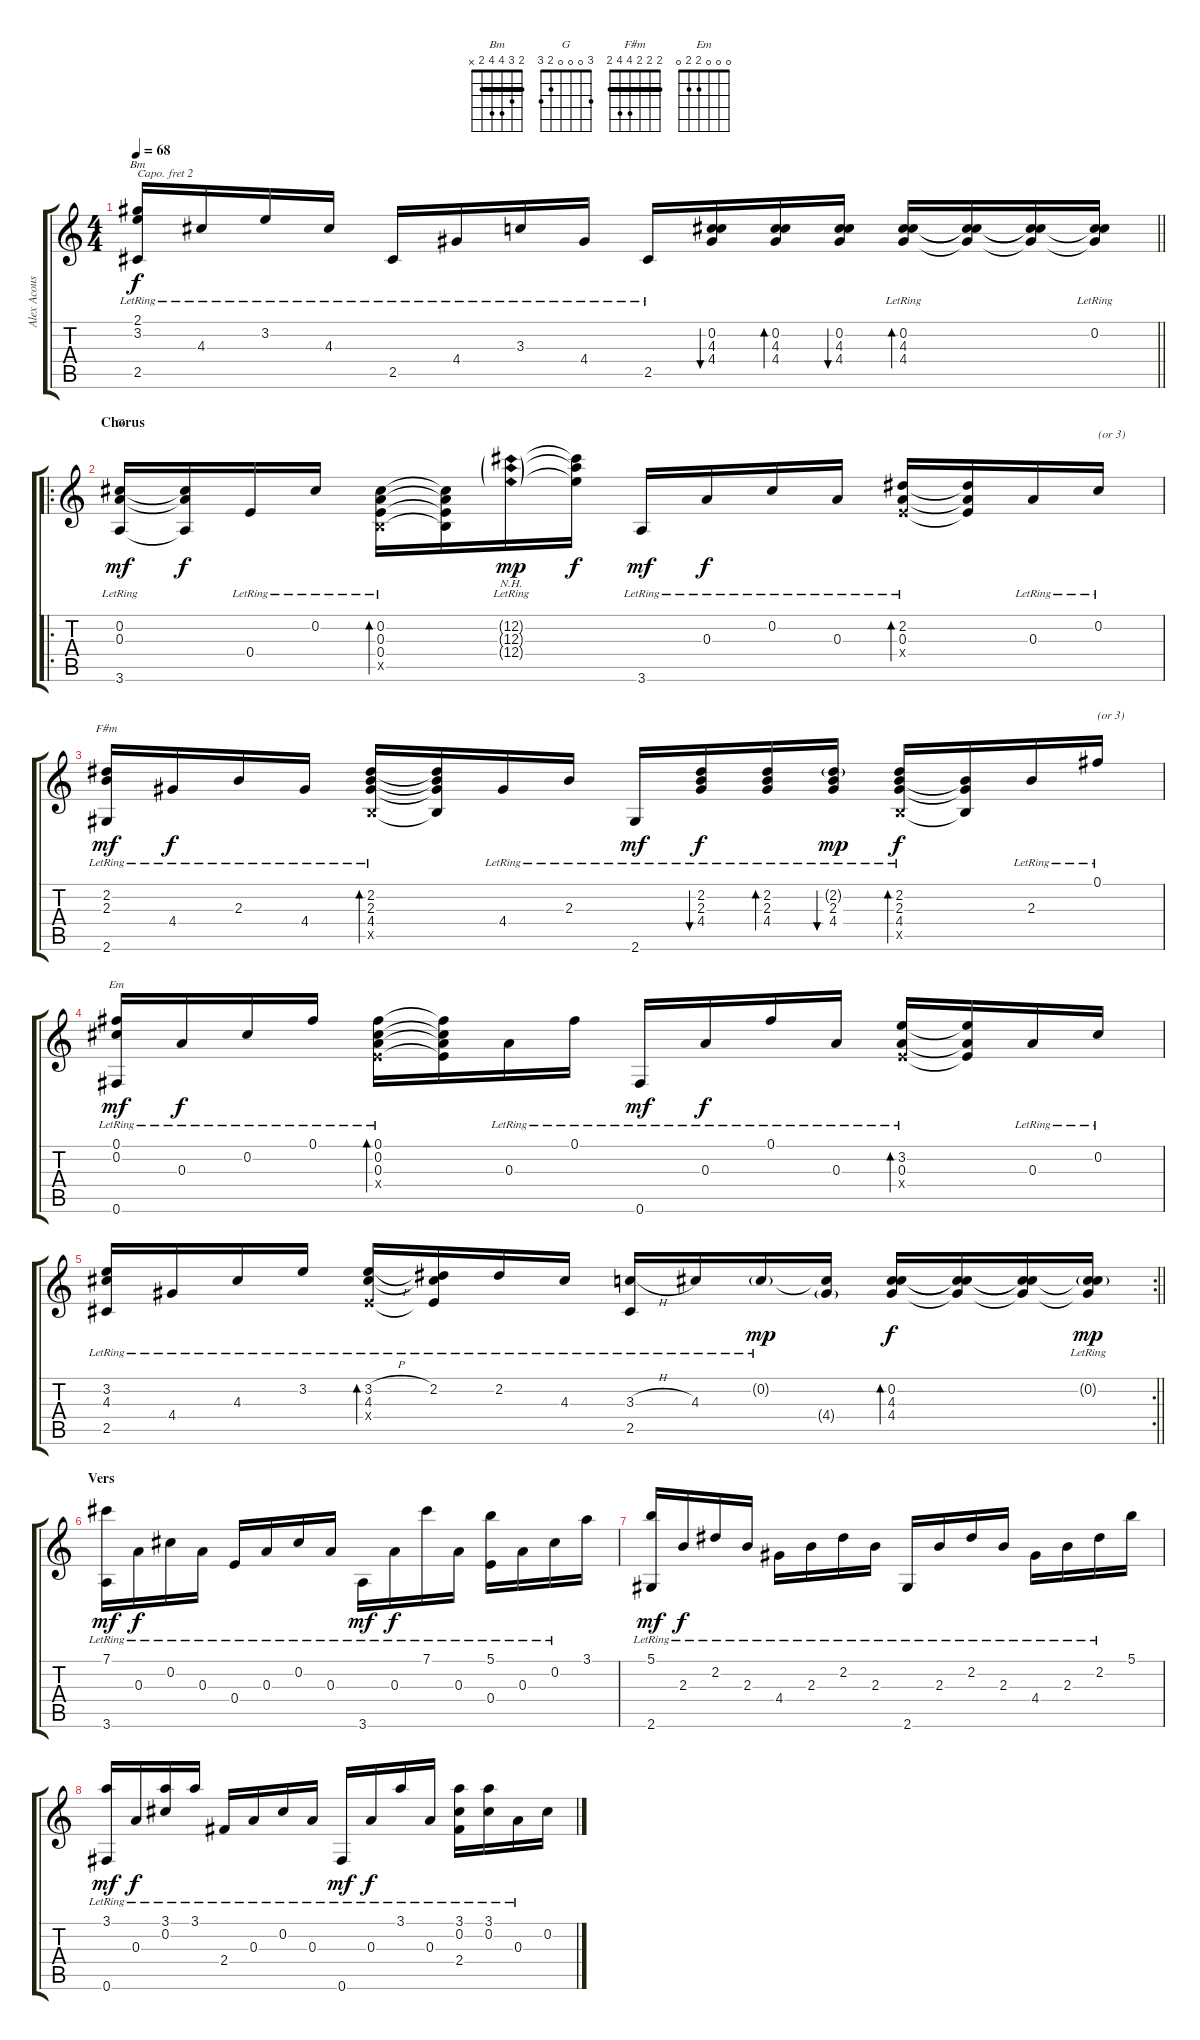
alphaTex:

\track ("Alex Acoustic" "Alex Acous") {instrument acousticguitarnylon}
\staff {score tabs}
\capo 2
\tuning (E4 B3 G3 D3 A2 E2) {hide}
\chord ("Bm" 2 3 4 4 2 x) {barre 2}
\chord ("G" 3 0 0 0 2 3)
\chord ("F#m" 2 2 2 4 4 2) {barre 2}
\chord ("Em" 0 0 0 2 2 0)
\ts (4 4)
\tempo 68
\clef g2
\barLineRight lightlight
\ks c
(2.1{lr} 3.2{lr} 2.5{lr}).16{ch "Bm" dy f} 4.3{lr}.16 3.2{lr}.16 4.3{lr}.16 2.5{lr}.16 4.4{lr}.16 3.3{lr}.16 4.4{lr}.16 2.5{lr}.16 (0.2 4.3 4.4).16{bu 30} (0.2 4.3 4.4).16{bd 30} (0.2 4.3 4.4).16{bu 30} (0.2{lr} 4.3{lr} 4.4{lr}).16{bd 30} (0.2{t} 4.3{t} 4.4{t}).16 (0.2{t} 4.3{t} 4.4{t}).16 (0.2{lr} 4.3{t} 4.4{t}).16 |
\ro
\section ("" "Chorus")
(0.2{lr} 0.3{lr} 3.6{lr}).16{ch "G" dy mf} (0.2{t} 0.3{t} 3.6{t}).16{dy f} 0.4{lr}.16 0.2{lr}.16 (0.2{lr} 0.3{lr} 0.4{lr} 0.5{x}).16{bd 30} (0.2{t} 0.3{t} 0.4{t} 0.5{t}).16 (12.2{nh g lr} 12.3{nh g lr} 12.4{nh g lr}).16{dy mp} (12.2{t} 12.3{t} 12.4{t}).16{dy f} 3.6{lr}.16{dy mf} 0.3{lr}.16{dy f} 0.2{lr}.16 0.3{lr}.16 (2.2{lr} 0.3{lr} 0.4{x}).16{bd 30} (2.2{t} 0.3{t} 0.4{t}).16 0.3{lr}.16 0.2{lr}.16{txt "(or 3)"} |
(2.2{lr} 2.3{lr} 2.6{lr}).16{ch "F#m" dy mf} 4.4{lr}.16{dy f} 2.3{lr}.16 4.4{lr}.16 (2.2{lr} 2.3{lr} 4.4{lr} 0.5{x}).16{bd 30} (2.2{t} 2.3{t} 4.4{t} 0.5{t}).16 4.4{lr}.16 2.3{lr}.16 2.6{lr}.16{dy mf} (2.2{lr} 2.3{lr} 4.4{lr}).16{bu 30 dy f} (2.2{lr} 2.3{lr} 4.4{lr}).16{bd 30} (2.2{g lr} 2.3{lr} 4.4{lr}).16{bu 30 dy mp} (2.2{lr} 2.3{lr} 4.4{lr} 0.5{x}).16{bd 30 dy f} (2.3{t} 4.4{t} 0.5{t}).16 2.3{lr}.16 0.1{lr}.16{txt "(or 3)"} |
(0.1{lr} 0.2{lr} 0.6{lr}).16{ch "Em" dy mf} 0.3{lr}.16{dy f} 0.2{lr}.16 0.1{lr}.16 (0.1{lr} 0.2{lr} 0.3{lr} 0.4{x}).16{bd 30} (0.1{t} 0.2{t} 0.3{t} 0.4{t}).16 0.3{lr}.16 0.1{lr}.16 0.6{lr}.16{dy mf} 0.3{lr}.16{dy f} 0.1{lr}.16 0.3{lr}.16 (3.2{lr} 0.3{lr} 0.4{x}).16{bd 30} (3.2{t} 0.3{t} 0.4{t}).16 0.3{lr}.16 0.2{lr}.16 |
\rc 2
\barLineRight lightlight
(3.2{lr} 4.3{lr} 2.5{lr}).16 4.4{lr}.16 4.3{lr}.16 3.2{lr}.16 (3.2{h lr} 4.3{lr} 0.4{x}).16{bd 30} (2.2{lr} 4.3{t} 0.4{t}).16 2.2{lr}.16 4.3{lr}.16 (3.3{h lr} 2.5{lr}).16 4.3{lr}.16 0.2{g lr}.16{dy mp} (0.2{t} 4.4{g}).16 (0.2 4.3 4.4).16{bd 30 dy f} (0.2{t} 4.3{t} 4.4{t}).16 (0.2{t} 4.3{t} 4.4{t}).16 (0.2{g lr} 4.3{t} 4.4{t}).16{dy mp} |
\section ("" "Vers")
(7.1{lr} 3.6{lr}).16{dy mf} 0.3{lr}.16{dy f} 0.2{lr}.16 0.3{lr}.16 0.4{lr}.16 0.3{lr}.16 0.2{lr}.16 0.3{lr}.16 3.6{lr}.16{dy mf} 0.3{lr}.16{dy f} 7.1{lr}.16 0.3{lr}.16 (5.1{lr} 0.4{lr}).16 0.3{lr}.16 0.2{lr}.16 3.1.16 |
(5.1{lr} 2.6{lr}).16{dy mf} 2.3{lr}.16{dy f} 2.2{lr}.16 2.3{lr}.16 4.4{lr}.16 2.3{lr}.16 2.2{lr}.16 2.3{lr}.16 2.6{lr}.16 2.3{lr}.16 2.2{lr}.16 2.3{lr}.16 4.4{lr}.16 2.3{lr}.16 2.2{lr}.16 5.1.16 |
(3.1{lr} 0.6{lr}).16{dy mf} 0.3{lr}.16{dy f} (3.1{lr} 0.2{lr}).16 3.1{lr}.16 2.4{lr}.16 0.3{lr}.16 0.2{lr}.16 0.3{lr}.16 0.6{lr}.16{dy mf} 0.3{lr}.16{dy f} 3.1{lr}.16 0.3{lr}.16 (3.1 0.2 2.4{lr}).16 (3.1{lr} 0.2{lr}).16 0.3{lr}.16 0.2.16
